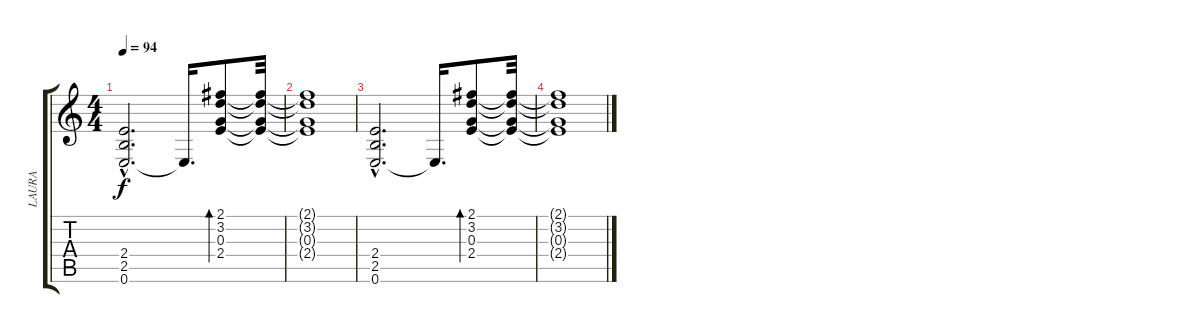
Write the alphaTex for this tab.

\track ("LAURA" "LAURA") {instrument overdrivenguitar}
\staff {score tabs}
\tuning (E4 B3 G3 D3 A2 E2) {hide}
\ts (4 4)
\tempo 94
\clef g2
\ks c
(2.4{hac} 2.5{hac} 0.6{hac}).2{d dy f} 0.6{t}.16{d} (2.1 3.2 0.3 2.4).8{bd 240} (2.1{t} 3.2{t} 0.3{t} 2.4{t}).32 |
(2.1{t} 3.2{t} 0.3{t} 2.4{t}).1 |
(2.4{hac} 2.5{hac} 0.6{hac}).2{d} 0.6{t}.16{d} (2.1 3.2 0.3 2.4).8{bd 240} (2.1{t} 3.2{t} 0.3{t} 2.4{t}).32 |
(2.1{t} 3.2{t} 0.3{t} 2.4{t}).1
